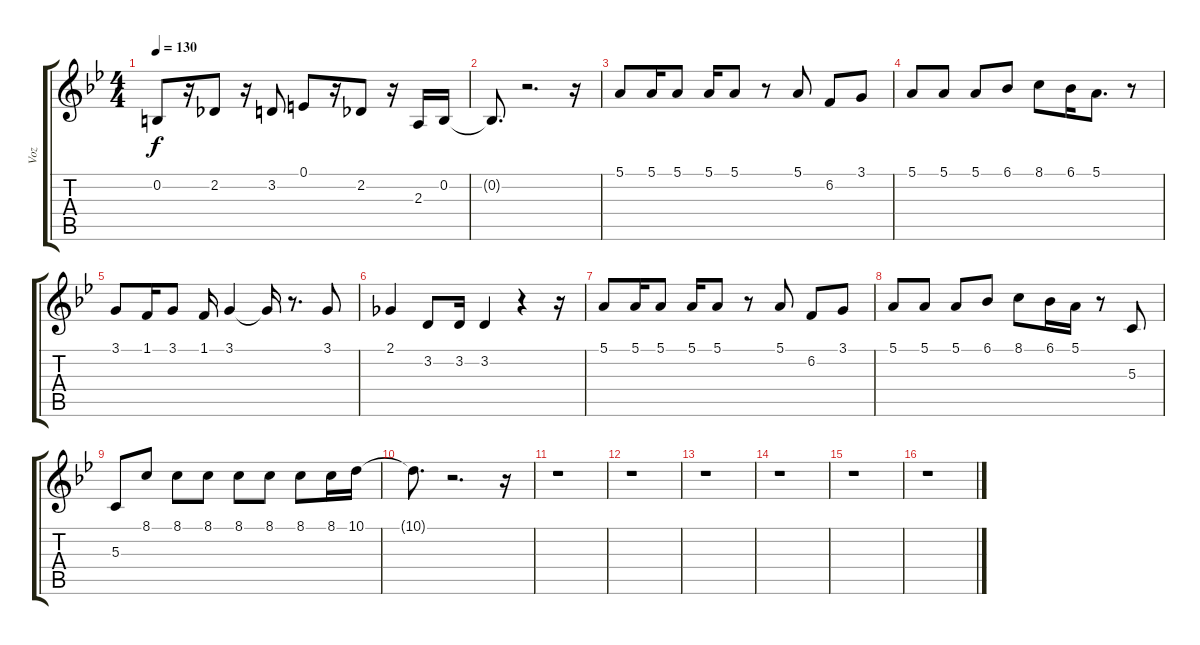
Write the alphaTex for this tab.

\track ("Voz" "Voz") {instrument clarinet}
\staff {score tabs}
\tuning (E4 B3 G3 D3 A2 E2) {hide}
\ts (4 4)
\tempo 130
\clef g2
\ks gminor
0.2.8{dy f} r.16 2.2.8 r.16 3.2.8 0.1.8 r.16 2.2.8 r.16 2.3.16 0.2.16 |
0.2{t}.8{d} r.2{d} r.16 |
5.1.8 5.1.16 5.1.8 5.1.16 5.1.8 r.8 5.1.8 6.2.8 3.1.8 |
5.1.8 5.1.8 5.1.8 6.1.8 8.1.8 6.1.16 5.1.8{d} r.8 |
3.1.8 1.1.16 3.1.8 1.1.16 3.1.4 3.1{t}.16 r.8{d} 3.1.8 |
2.1.4 3.2.8 3.2.16 3.2.4 r.4 r.16 |
5.1.8 5.1.16 5.1.8 5.1.16 5.1.8 r.8 5.1.8 6.2.8 3.1.8 |
5.1.8 5.1.8 5.1.8 6.1.8 8.1.8 6.1.16 5.1.16 r.8 5.3.8 |
5.3.8 8.1.8 8.1.8 8.1.8 8.1.8 8.1.8 8.1.8 8.1.16 10.1.16 |
10.1{t}.8{d} r.2{d} r.16 |
r.1 |
r.1 |
r.1 |
r.1 |
r.1 |
r.1
